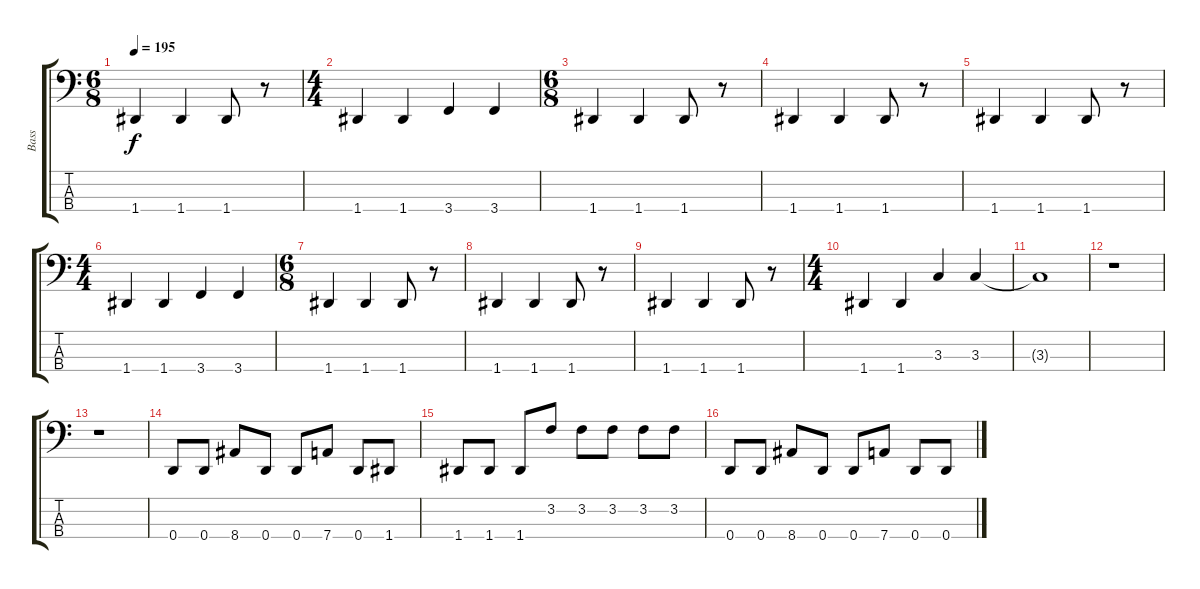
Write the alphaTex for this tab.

\track ("Bass" "Bass") {instrument electricbassfinger}
\staff {score tabs}
\tuning (G2 D2 A1 D1) {hide}
\ts (6 8)
\tempo 195
\clef f4
\ks c
1.4.4{dy f} 1.4.4 1.4.8 r.8 |
\ts (4 4)
1.4.4 1.4.4 3.4.4 3.4.4 |
\ts (6 8)
1.4.4 1.4.4 1.4.8 r.8 |
1.4.4 1.4.4 1.4.8 r.8 |
1.4.4 1.4.4 1.4.8 r.8 |
\ts (4 4)
1.4.4 1.4.4 3.4.4 3.4.4 |
\ts (6 8)
1.4.4 1.4.4 1.4.8 r.8 |
1.4.4 1.4.4 1.4.8 r.8 |
1.4.4 1.4.4 1.4.8 r.8 |
\ts (4 4)
1.4.4 1.4.4 3.3.4 3.3.4 |
3.3{t}.1 |
r.1 |
r.1 |
0.4.8 0.4.8 8.4.8 0.4.8 0.4.8 7.4.8 0.4.8 1.4.8 |
1.4.8 1.4.8 1.4.8 3.2.8 3.2.8 3.2.8 3.2.8 3.2.8 |
0.4.8 0.4.8 8.4.8 0.4.8 0.4.8 7.4.8 0.4.8 0.4.8
